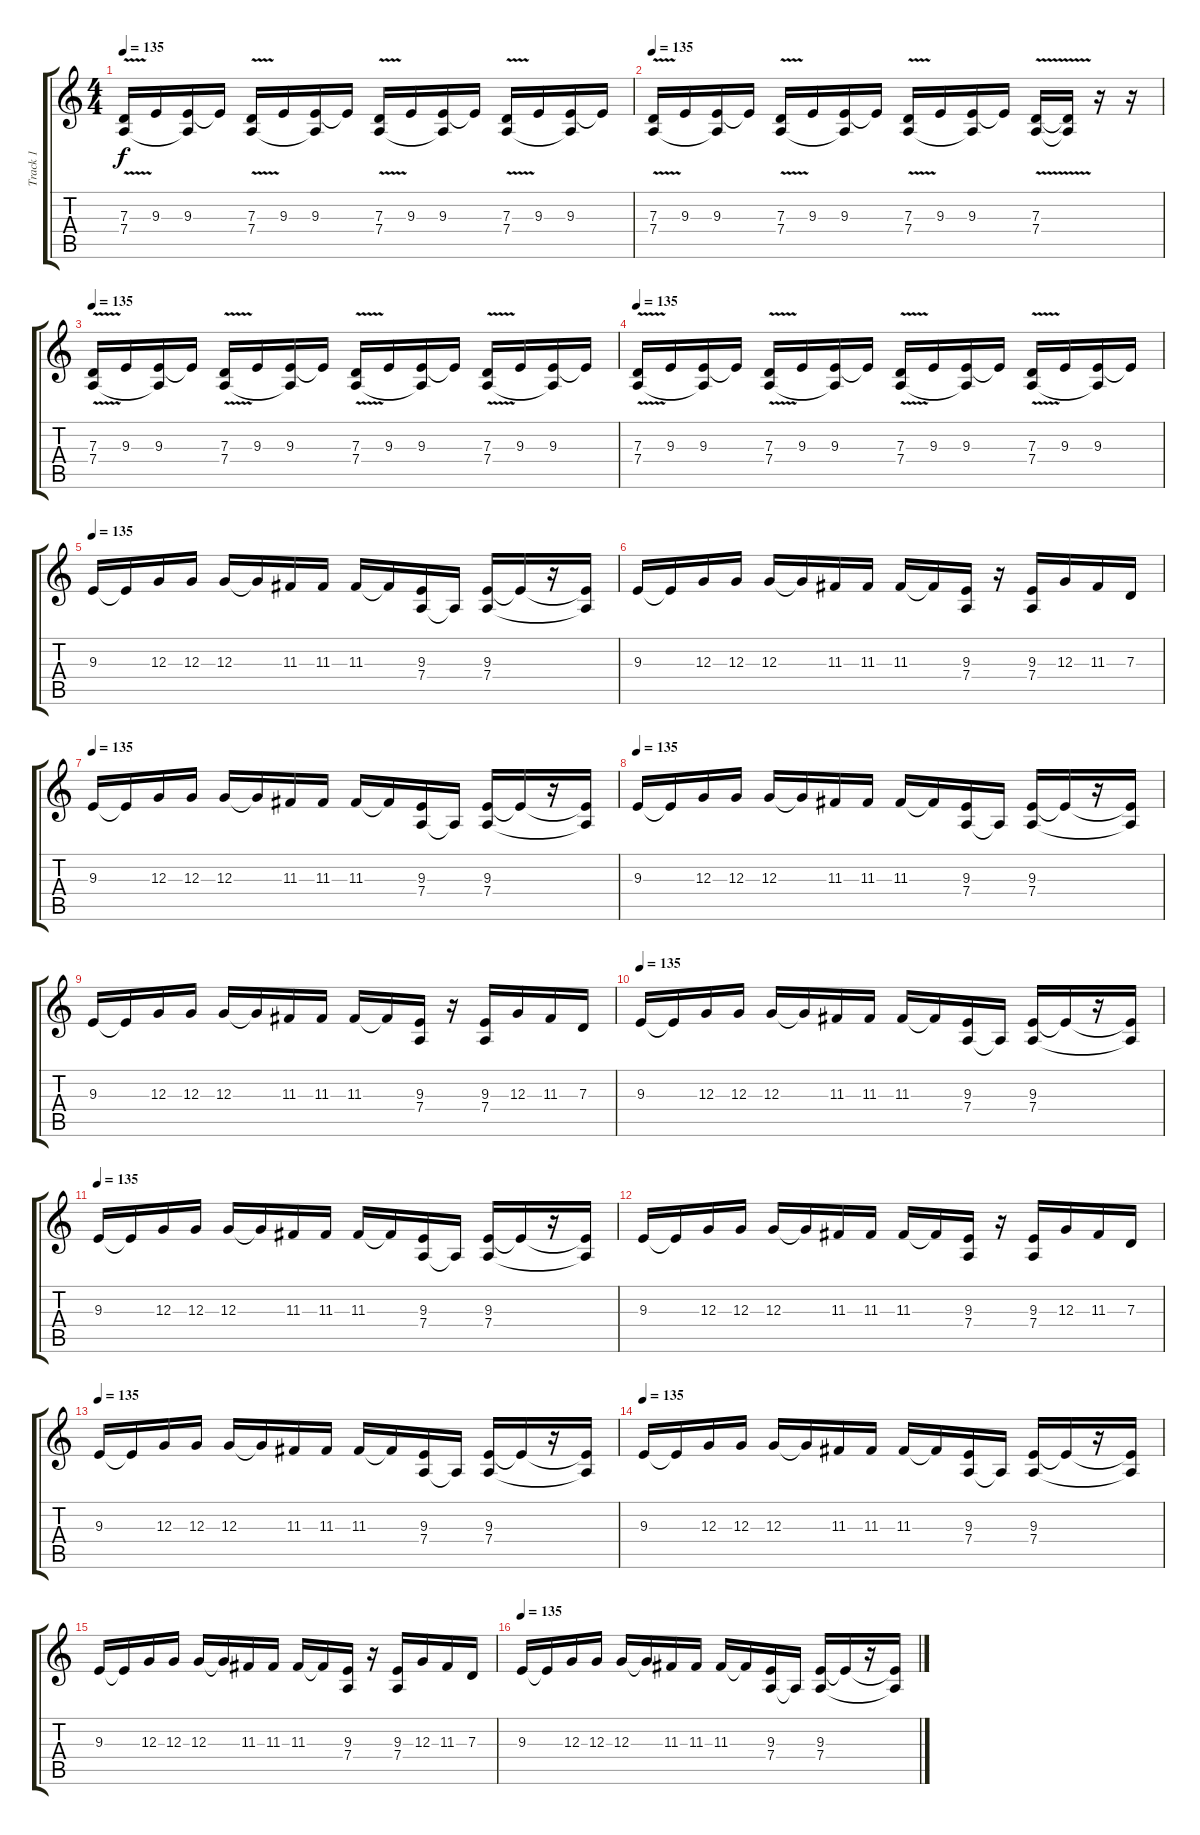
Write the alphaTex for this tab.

\track ("Track 1" "Track 1") {instrument fiddle}
\staff {score tabs}
\tuning (E4 B3 G3 D3 A2 E2) {hide}
\ts (4 4)
\tempo 135
\clef g2
\ks c
(7.3{v} 7.4).16{dy f} 9.3.16 (9.3 7.4{t}).16 9.3{t}.16 (7.3{v} 7.4).16 9.3.16 (9.3 7.4{t}).16 9.3{t}.16 (7.3{v} 7.4).16 9.3.16 (9.3 7.4{t}).16 9.3{t}.16 (7.3{v} 7.4).16 9.3.16 (9.3 7.4{t}).16 9.3{t}.16 |
\tempo 135
(7.3{v} 7.4).16 9.3.16 (9.3 7.4{t}).16 9.3{t}.16 (7.3{v} 7.4).16 9.3.16 (9.3 7.4{t}).16 9.3{t}.16 (7.3{v} 7.4).16 9.3.16 (9.3 7.4{t}).16 9.3{t}.16 (7.3{v} 7.4).16 (7.3{t} 7.4{t}).16 r.16 r.16 |
\tempo 135
(7.3{v} 7.4).16 9.3.16 (9.3 7.4{t}).16 9.3{t}.16 (7.3{v} 7.4).16 9.3.16 (9.3 7.4{t}).16 9.3{t}.16 (7.3{v} 7.4).16 9.3.16 (9.3 7.4{t}).16 9.3{t}.16 (7.3{v} 7.4).16 9.3.16 (9.3 7.4{t}).16 9.3{t}.16 |
\tempo 135
(7.3{v} 7.4).16 9.3.16 (9.3 7.4{t}).16 9.3{t}.16 (7.3{v} 7.4).16 9.3.16 (9.3 7.4{t}).16 9.3{t}.16 (7.3{v} 7.4).16 9.3.16 (9.3 7.4{t}).16 9.3{t}.16 (7.3{v} 7.4).16 9.3.16 (9.3 7.4{t}).16 9.3{t}.16 |
\tempo 135
9.3.16 9.3{t}.16 12.3.16 12.3.16 12.3.16 12.3{t}.16 11.3.16 11.3.16 11.3.16 11.3{t}.16 (9.3 7.4).16 7.4{t}.16 (9.3 7.4).16 9.3{t}.16 r.16 (9.3{t} 7.4{t}).16 |
9.3.16 9.3{t}.16 12.3.16 12.3.16 12.3.16 12.3{t}.16 11.3.16 11.3.16 11.3.16 11.3{t}.16 (9.3 7.4).16 r.16 (9.3 7.4).16 12.3.16 11.3.16 7.3.16 |
\tempo 135
9.3.16 9.3{t}.16 12.3.16 12.3.16 12.3.16 12.3{t}.16 11.3.16 11.3.16 11.3.16 11.3{t}.16 (9.3 7.4).16 7.4{t}.16 (9.3 7.4).16 9.3{t}.16 r.16 (9.3{t} 7.4{t}).16 |
\tempo 135
9.3.16 9.3{t}.16 12.3.16 12.3.16 12.3.16 12.3{t}.16 11.3.16 11.3.16 11.3.16 11.3{t}.16 (9.3 7.4).16 7.4{t}.16 (9.3 7.4).16 9.3{t}.16 r.16 (9.3{t} 7.4{t}).16 |
9.3.16 9.3{t}.16 12.3.16 12.3.16 12.3.16 12.3{t}.16 11.3.16 11.3.16 11.3.16 11.3{t}.16 (9.3 7.4).16 r.16 (9.3 7.4).16 12.3.16 11.3.16 7.3.16 |
\tempo 135
9.3.16 9.3{t}.16 12.3.16 12.3.16 12.3.16 12.3{t}.16 11.3.16 11.3.16 11.3.16 11.3{t}.16 (9.3 7.4).16 7.4{t}.16 (9.3 7.4).16 9.3{t}.16 r.16 (9.3{t} 7.4{t}).16 |
\tempo 135
9.3.16 9.3{t}.16 12.3.16 12.3.16 12.3.16 12.3{t}.16 11.3.16 11.3.16 11.3.16 11.3{t}.16 (9.3 7.4).16 7.4{t}.16 (9.3 7.4).16 9.3{t}.16 r.16 (9.3{t} 7.4{t}).16 |
9.3.16 9.3{t}.16 12.3.16 12.3.16 12.3.16 12.3{t}.16 11.3.16 11.3.16 11.3.16 11.3{t}.16 (9.3 7.4).16 r.16 (9.3 7.4).16 12.3.16 11.3.16 7.3.16 |
\tempo 135
9.3.16 9.3{t}.16 12.3.16 12.3.16 12.3.16 12.3{t}.16 11.3.16 11.3.16 11.3.16 11.3{t}.16 (9.3 7.4).16 7.4{t}.16 (9.3 7.4).16 9.3{t}.16 r.16 (9.3{t} 7.4{t}).16 |
\tempo 135
9.3.16 9.3{t}.16 12.3.16 12.3.16 12.3.16 12.3{t}.16 11.3.16 11.3.16 11.3.16 11.3{t}.16 (9.3 7.4).16 7.4{t}.16 (9.3 7.4).16 9.3{t}.16 r.16 (9.3{t} 7.4{t}).16 |
9.3.16 9.3{t}.16 12.3.16 12.3.16 12.3.16 12.3{t}.16 11.3.16 11.3.16 11.3.16 11.3{t}.16 (9.3 7.4).16 r.16 (9.3 7.4).16 12.3.16 11.3.16 7.3.16 |
\tempo 135
9.3.16 9.3{t}.16 12.3.16 12.3.16 12.3.16 12.3{t}.16 11.3.16 11.3.16 11.3.16 11.3{t}.16 (9.3 7.4).16 7.4{t}.16 (9.3 7.4).16 9.3{t}.16 r.16 (9.3{t} 7.4{t}).16
